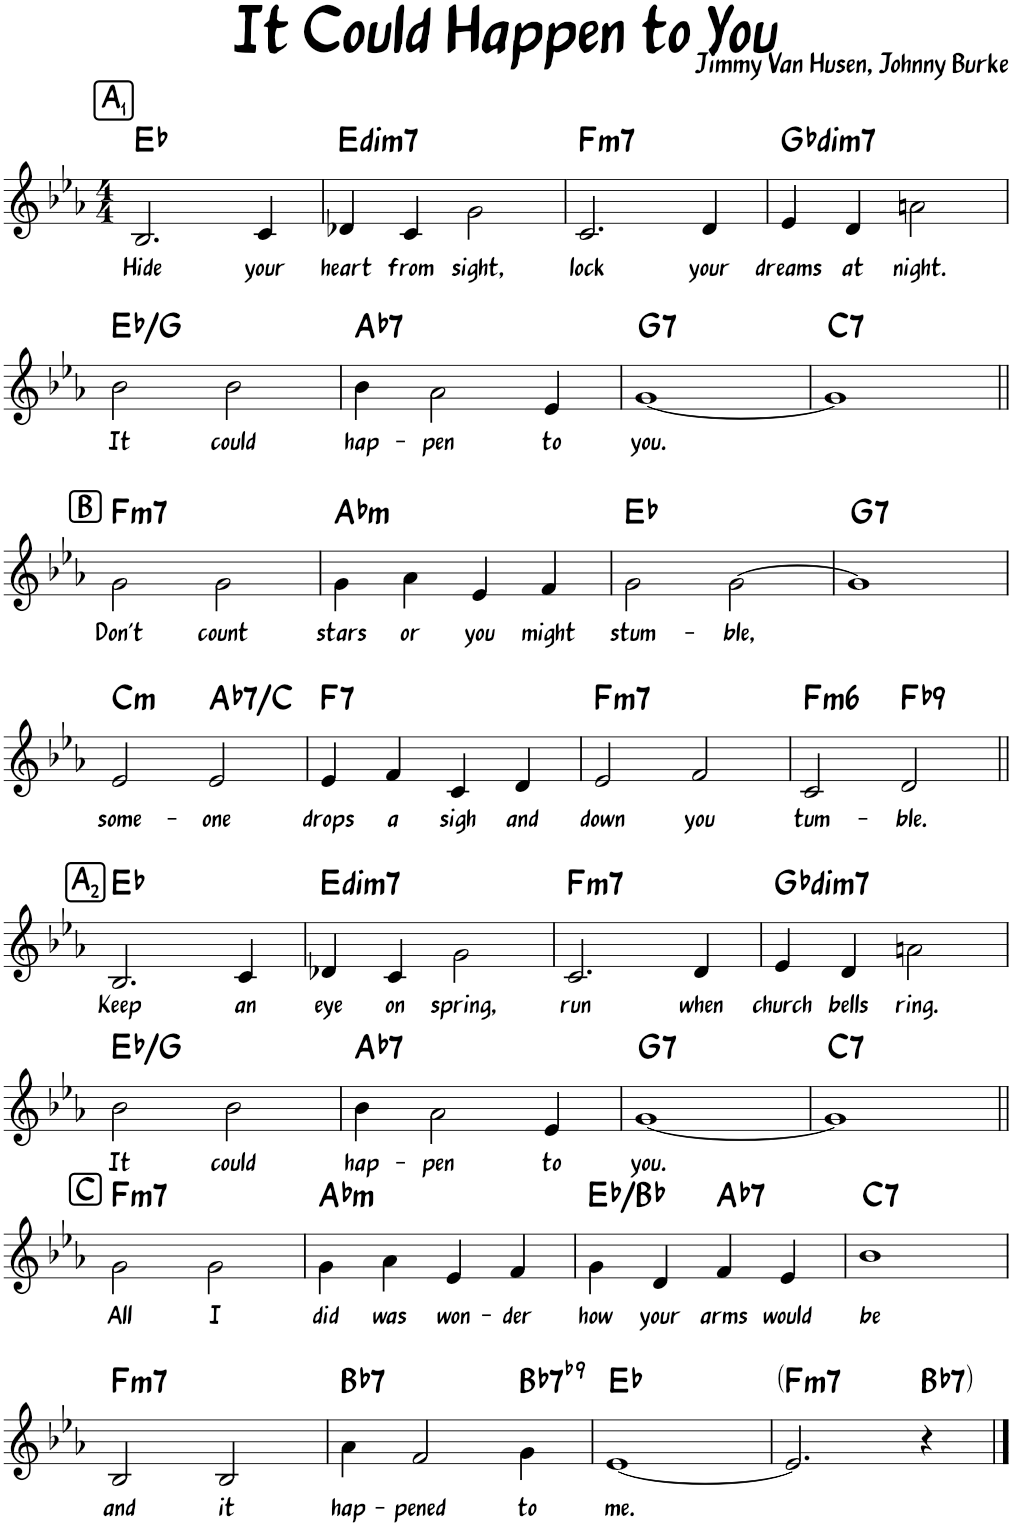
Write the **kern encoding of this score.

**kern	**text	**harte
*part1	*part1	*part1
*staff1	*staff1	*
*I"Piano	*	*
*I'Pno.	*	*
*clefG2	*	*
*k[b-e-a-]	*	*
*M4/4	*	*
!!LO:REH:place=s1:a:t=1
!!LO:REH:place=s1:a:rj:fs=14:t=A
=1	=1	=1
!	!LO:LY:b	!
2.B-/	Hide	Eb:maj
!	!LO:LY:b	!
4c/	your	.
=2	=2	=2
!	!LO:LY:b	!LO:H:kt=dim7
4d-X/	heart	E:dim7
!	!LO:LY:b	!
4c/	from	.
!	!LO:LY:b	!
2g\	sight,	.
=3	=3	=3
!	!LO:LY:b	!LO:H:kt=m7
2.c/	lock	F:min7
!	!LO:LY:b	!
4d/	your	.
=4	=4	=4
!	!LO:LY:b	!LO:H:kt=dim7
4e-/	dreams	Gb:dim7
!	!LO:LY:b	!
4d/	at	.
!	!LO:LY:b	!
2an\	night.	.
!!LO:LB:g=z
=5	=5	=5
!	!LO:LY:b	!
2b-\	It	Eb:maj/3
!	!LO:LY:b	!
2b-\	could	.
=6	=6	=6
!	!LO:LY:b	!LO:H:kt=7
4b-\	hap-	Ab:7
!	!LO:LY:b	!
2a-\	-pen	.
!	!LO:LY:b	!
4e-/	to	.
=7	=7	=7
!	!LO:LY:b	!LO:H:kt=7
[1g	you.	G:7
=8	=8	=8
!	!	!LO:H:kt=7
1g]	.	C:7
!!LO:LB:g=z
!!LO:REH:place=s1:a:rj:fs=14:t=B
=9||	=9||	=9||
!	!LO:LY:b	!LO:H:kt=m7
2g\	Don't	F:min7
!	!LO:LY:b	!
2g\	count	.
=10	=10	=10
!	!LO:LY:b	!LO:H:kt=m
4g\	stars	Ab:min
!	!LO:LY:b	!
4a-\	or	.
!	!LO:LY:b	!
4e-/	you	.
!	!LO:LY:b	!
4f/	might	.
=11	=11	=11
!	!LO:LY:b	!
2g\	stum-	Eb:maj
!	!LO:LY:b	!
[2g\	ble,	.
=12	=12	=12
!	!	!LO:H:kt=7
1g]	.	G:7
!!LO:LB:g=z
=13	=13	=13
!	!LO:LY:b	!LO:H:kt=m
2e-/	some-	C:min
!	!LO:LY:b	!LO:H:kt=7
2e-/	-one	Ab:7/3
=14	=14	=14
!	!LO:LY:b	!LO:H:kt=7
4e-/	drops	F:7
!	!LO:LY:b	!
4f/	a	.
!	!LO:LY:b	!
4c/	sigh	.
!	!LO:LY:b	!
4d/	and	.
=15	=15	=15
!	!LO:LY:b	!LO:H:kt=m7
2e-/	down	F:min7
!	!LO:LY:b	!
2f/	you	.
=16	=16	=16
!	!LO:LY:b	!LO:H:kt=m6
2c/	tum-	F:min6
!	!LO:LY:b	!LO:H:kt=9
2d/	ble.	Fb:9
!!LO:LB:g=z
!!LO:REH:place=s1:a:t=2
!!LO:REH:place=s1:a:rj:fs=14:t=A
=17||	=17||	=17||
!	!LO:LY:b	!
2.B-/	Keep	Eb:maj
!	!LO:LY:b	!
4c/	an	.
=18	=18	=18
!	!LO:LY:b	!LO:H:kt=dim7
4d-X/	eye	E:dim7
!	!LO:LY:b	!
4c/	on	.
!	!LO:LY:b	!
2g\	spring,	.
=19	=19	=19
!	!LO:LY:b	!LO:H:kt=m7
2.c/	run	F:min7
!	!LO:LY:b	!
4d/	when	.
=20	=20	=20
!	!LO:LY:b	!LO:H:kt=dim7
4e-/	church	Gb:dim7
!	!LO:LY:b	!
4d/	bells	.
!	!LO:LY:b	!
2an\	ring.	.
!!LO:LB:g=z
=21	=21	=21
!	!LO:LY:b	!
2b-\	It	Eb:maj/3
!	!LO:LY:b	!
2b-\	could	.
=22	=22	=22
!	!LO:LY:b	!LO:H:kt=7
4b-\	hap-	Ab:7
!	!LO:LY:b	!
2a-\	-pen	.
!	!LO:LY:b	!
4e-/	to	.
=23	=23	=23
!	!LO:LY:b	!LO:H:kt=7
[1g	you.	G:7
=24	=24	=24
!	!	!LO:H:kt=7
1g]	.	C:7
!!LO:LB:g=z
!!LO:REH:place=s1:a:rj:fs=14:t=C
=25||	=25||	=25||
!	!LO:LY:b	!LO:H:kt=m7
2g\	All	F:min7
!	!LO:LY:b	!
2g\	I	.
=26	=26	=26
!	!LO:LY:b	!LO:H:kt=m
4g\	did	Ab:min
!	!LO:LY:b	!
4a-\	was	.
!	!LO:LY:b	!
4e-/	won-	.
!	!LO:LY:b	!
4f/	-der	.
=27	=27	=27
!	!LO:LY:b	!
4g\	how	Eb:maj/5
!	!LO:LY:b	!
4d/	your	.
!	!LO:LY:b	!LO:H:kt=7
4f/	arms	Ab:7
!	!LO:LY:b	!
4e-/	would	.
=28	=28	=28
!	!LO:LY:b	!LO:H:kt=7
1b-	be	C:7
!!LO:LB:g=z
=29	=29	=29
!	!LO:LY:b	!LO:H:kt=m7
2B-/	and	F:min7
!	!LO:LY:b	!
2B-/	it	.
=30	=30	=30
!	!LO:LY:b	!LO:H:kt=7
4a-\	hap-	Bb:7
!	!LO:LY:b	!
2f/	-pened	.
!	!LO:LY:b	!LO:H:kt=7
4g\	to	Bb:7(b9)
=31	=31	=31
!	!LO:LY:b	!
[1e-	me.	Eb:maj
=32	=32	=32
!	!	!LO:H:kt=m7
2.e-/]	.	F:min7
!	!	!LO:H:kt=7
4r	.	Bb:7
==	==	==
*-	*-	*-
